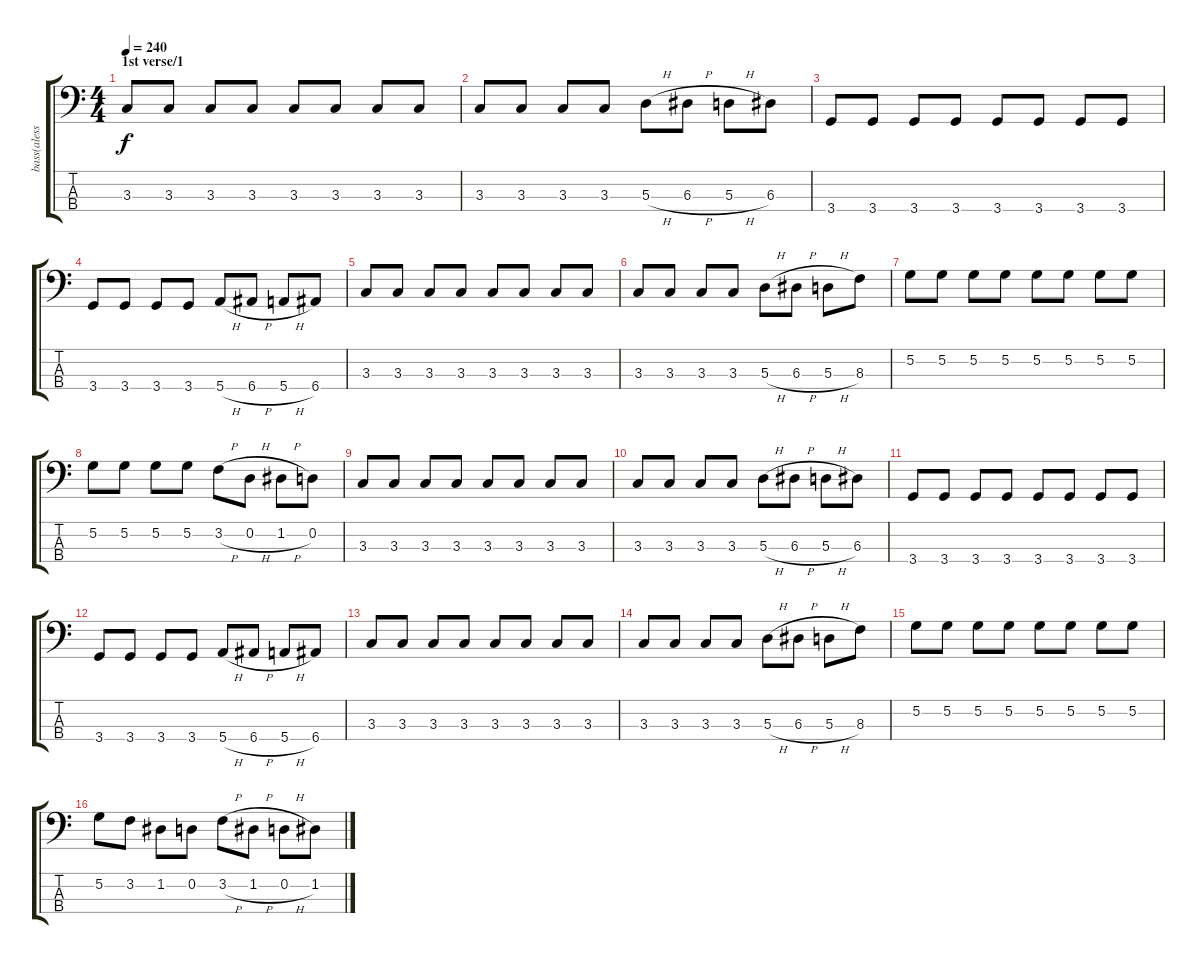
\track ("bass(alessandro lotta)" "bass(aless") {instrument electricbassfinger}
\staff {score tabs}
\tuning (G2 D2 A1 E1) {hide}
\ts (4 4)
\section ("" "1st verse/1")
\tempo 240
\clef f4
\ks c
3.3.8{dy f} 3.3.8 3.3.8 3.3.8 3.3.8 3.3.8 3.3.8 3.3.8 |
3.3.8 3.3.8 3.3.8 3.3.8 5.3{h}.8 6.3{h}.8 5.3{h}.8 6.3.8 |
3.4.8 3.4.8 3.4.8 3.4.8 3.4.8 3.4.8 3.4.8 3.4.8 |
3.4.8 3.4.8 3.4.8 3.4.8 5.4{h}.8 6.4{h}.8 5.4{h}.8 6.4.8 |
3.3.8 3.3.8 3.3.8 3.3.8 3.3.8 3.3.8 3.3.8 3.3.8 |
3.3.8 3.3.8 3.3.8 3.3.8 5.3{h}.8 6.3{h}.8 5.3{h}.8 8.3.8 |
5.2.8 5.2.8 5.2.8 5.2.8 5.2.8 5.2.8 5.2.8 5.2.8 |
5.2.8 5.2.8 5.2.8 5.2.8 3.2{h}.8 0.2{h}.8 1.2{h}.8 0.2.8 |
3.3.8 3.3.8 3.3.8 3.3.8 3.3.8 3.3.8 3.3.8 3.3.8 |
3.3.8 3.3.8 3.3.8 3.3.8 5.3{h}.8 6.3{h}.8 5.3{h}.8 6.3.8 |
3.4.8 3.4.8 3.4.8 3.4.8 3.4.8 3.4.8 3.4.8 3.4.8 |
3.4.8 3.4.8 3.4.8 3.4.8 5.4{h}.8 6.4{h}.8 5.4{h}.8 6.4.8 |
3.3.8 3.3.8 3.3.8 3.3.8 3.3.8 3.3.8 3.3.8 3.3.8 |
3.3.8 3.3.8 3.3.8 3.3.8 5.3{h}.8 6.3{h}.8 5.3{h}.8 8.3.8 |
5.2.8 5.2.8 5.2.8 5.2.8 5.2.8 5.2.8 5.2.8 5.2.8 |
5.2.8 3.2.8 1.2.8 0.2.8 3.2{h}.8 1.2{h}.8 0.2{h}.8 1.2.8
